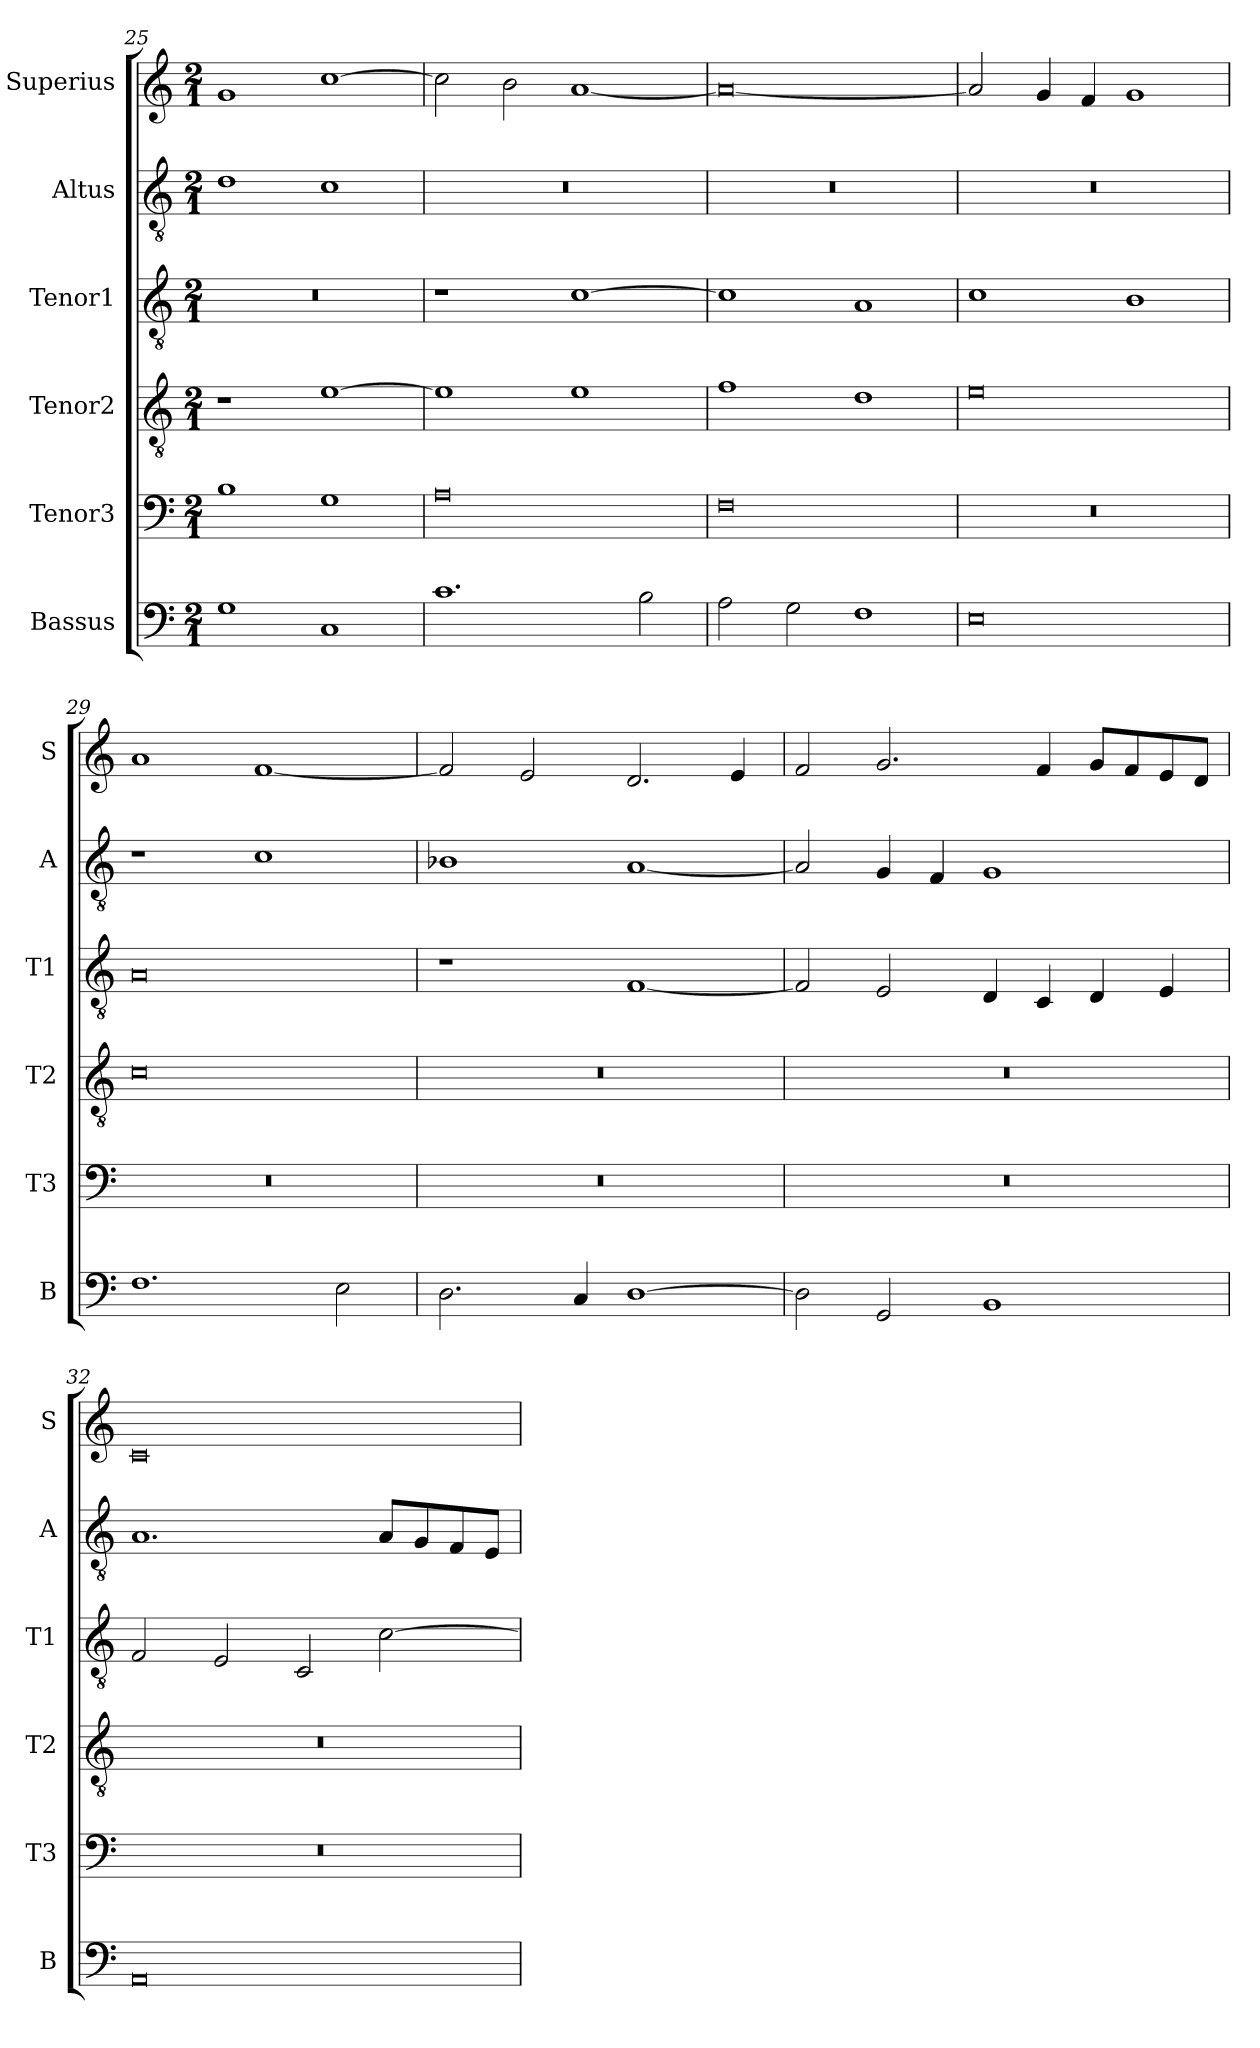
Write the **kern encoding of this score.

**kern	**kern	**kern	**kern	**kern	**kern
*part6	*part5	*part4	*part3	*part2	*part1
*staff6	*staff5	*staff4	*staff3	*staff2	*staff1
*I"Bassus	*I"Tenor3	*I"Tenor2	*I"Tenor1	*I"Altus	*I"Superius
*I'B	*I'T3	*I'T2	*I'T1	*I'A	*I'S
*clefF4	*clefF4	*clefGv2	*clefGv2	*clefGv2	*clefG2
*k[]	*k[]	*k[]	*k[]	*k[]	*k[]
*M2/1	*M2/1	*M2/1	*M2/1	*M2/1	*M2/1
=25	=25	=25	=25	=25	=25
1G	1B	1r	0r	1d	1g
1C	1G	[1e	.	1c	[1cc
=26	=26	=26	=26	=26	=26
1.c	0A	1e]	1r	0r	2cc\]
.	.	.	.	.	2b\
.	.	1e	[1c	.	[1a
2B\	.	.	.	.	.
=27	=27	=27	=27	=27	=27
2A\	0F	1f	1c]	0r	0a_
2G\	.	.	.	.	.
1F	.	1d	1A	.	.
=28	=28	=28	=28	=28	=28
0E	0r	0e	1c	0r	2a/]
.	.	.	.	.	4g/
.	.	.	.	.	4f/
.	.	.	1B	.	1g
=29	=29	=29	=29	=29	=29
1.F	0r	0c	0A	1r	1a
.	.	.	.	1c	[1f
2E\	.	.	.	.	.
=30	=30	=30	=30	=30	=30
2.D\	0r	0r	1r	1B-X	2f/]
.	.	.	.	.	2e/
4C/	.	.	.	.	.
[1D	.	.	[1F	[1A	2.d/
.	.	.	.	.	4e/
=31	=31	=31	=31	=31	=31
2D\]	0r	0r	2F/]	2A/]	2f/
2GG/	.	.	2E/	4G/	2.g/
.	.	.	.	4F/	.
1BB	.	.	4D/	1G	.
.	.	.	4C/	.	4f/
.	.	.	4D/	.	8g/L
.	.	.	.	.	8f/
.	.	.	4E/	.	8e/
.	.	.	.	.	8d/J
=32	=32	=32	=32	=32	=32
0AA	0r	0r	2F/	1.A	0c
.	.	.	2E/	.	.
.	.	.	2C/	.	.
.	.	.	[2c\	8A/L	.
.	.	.	.	8G/	.
.	.	.	.	8F/	.
.	.	.	.	8E/J	.
=	=	=	=	=	=
*-	*-	*-	*-	*-	*-
